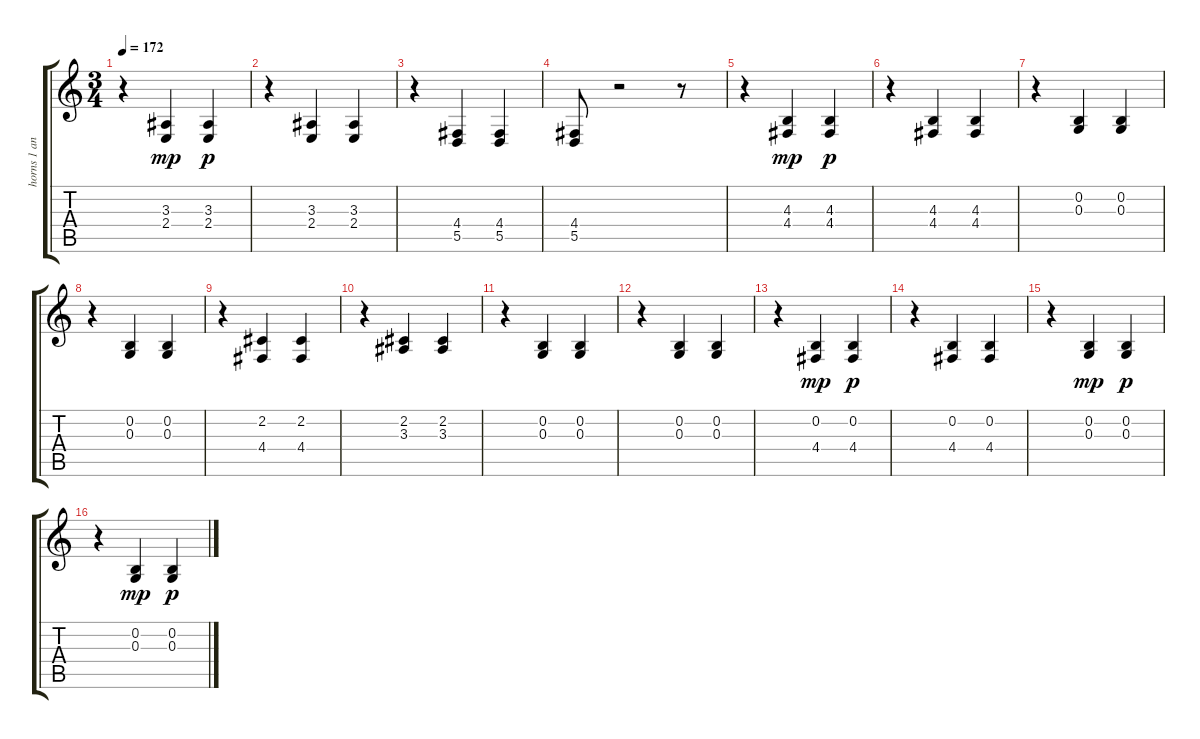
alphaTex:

\track ("horns 1 and 2" "horns 1 an") {instrument frenchhorn}
\staff {score tabs}
\tuning (E4 B3 G3 D3 A2 E2) {hide}
\ts (3 4)
\tempo 172
\clef g2
\ks c
r.4{dy p} (3.3 2.4).4{dy mp} (3.3 2.4).4{dy p} |
r.4 (3.3 2.4).4 (3.3 2.4).4 |
r.4 (4.4 5.5).4 (4.4 5.5).4 |
(4.4 5.5).8 r.2 r.8 |
r.4 (4.3 4.4).4{dy mp} (4.3 4.4).4{dy p} |
r.4 (4.3 4.4).4 (4.3 4.4).4 |
r.4 (0.2 0.3).4 (0.2 0.3).4 |
r.4 (0.2 0.3).4 (0.2 0.3).4 |
r.4 (2.2 4.4).4 (2.2 4.4).4 |
r.4 (2.2 3.3).4 (2.2 3.3).4 |
r.4 (0.2 0.3).4 (0.2 0.3).4 |
r.4 (0.2 0.3).4 (0.2 0.3).4 |
r.4 (0.2 4.4).4{dy mp} (0.2 4.4).4{dy p} |
r.4 (0.2 4.4).4 (0.2 4.4).4 |
r.4 (0.2 0.3).4{dy mp} (0.2 0.3).4{dy p} |
r.4 (0.2 0.3).4{dy mp} (0.2 0.3).4{dy p}
